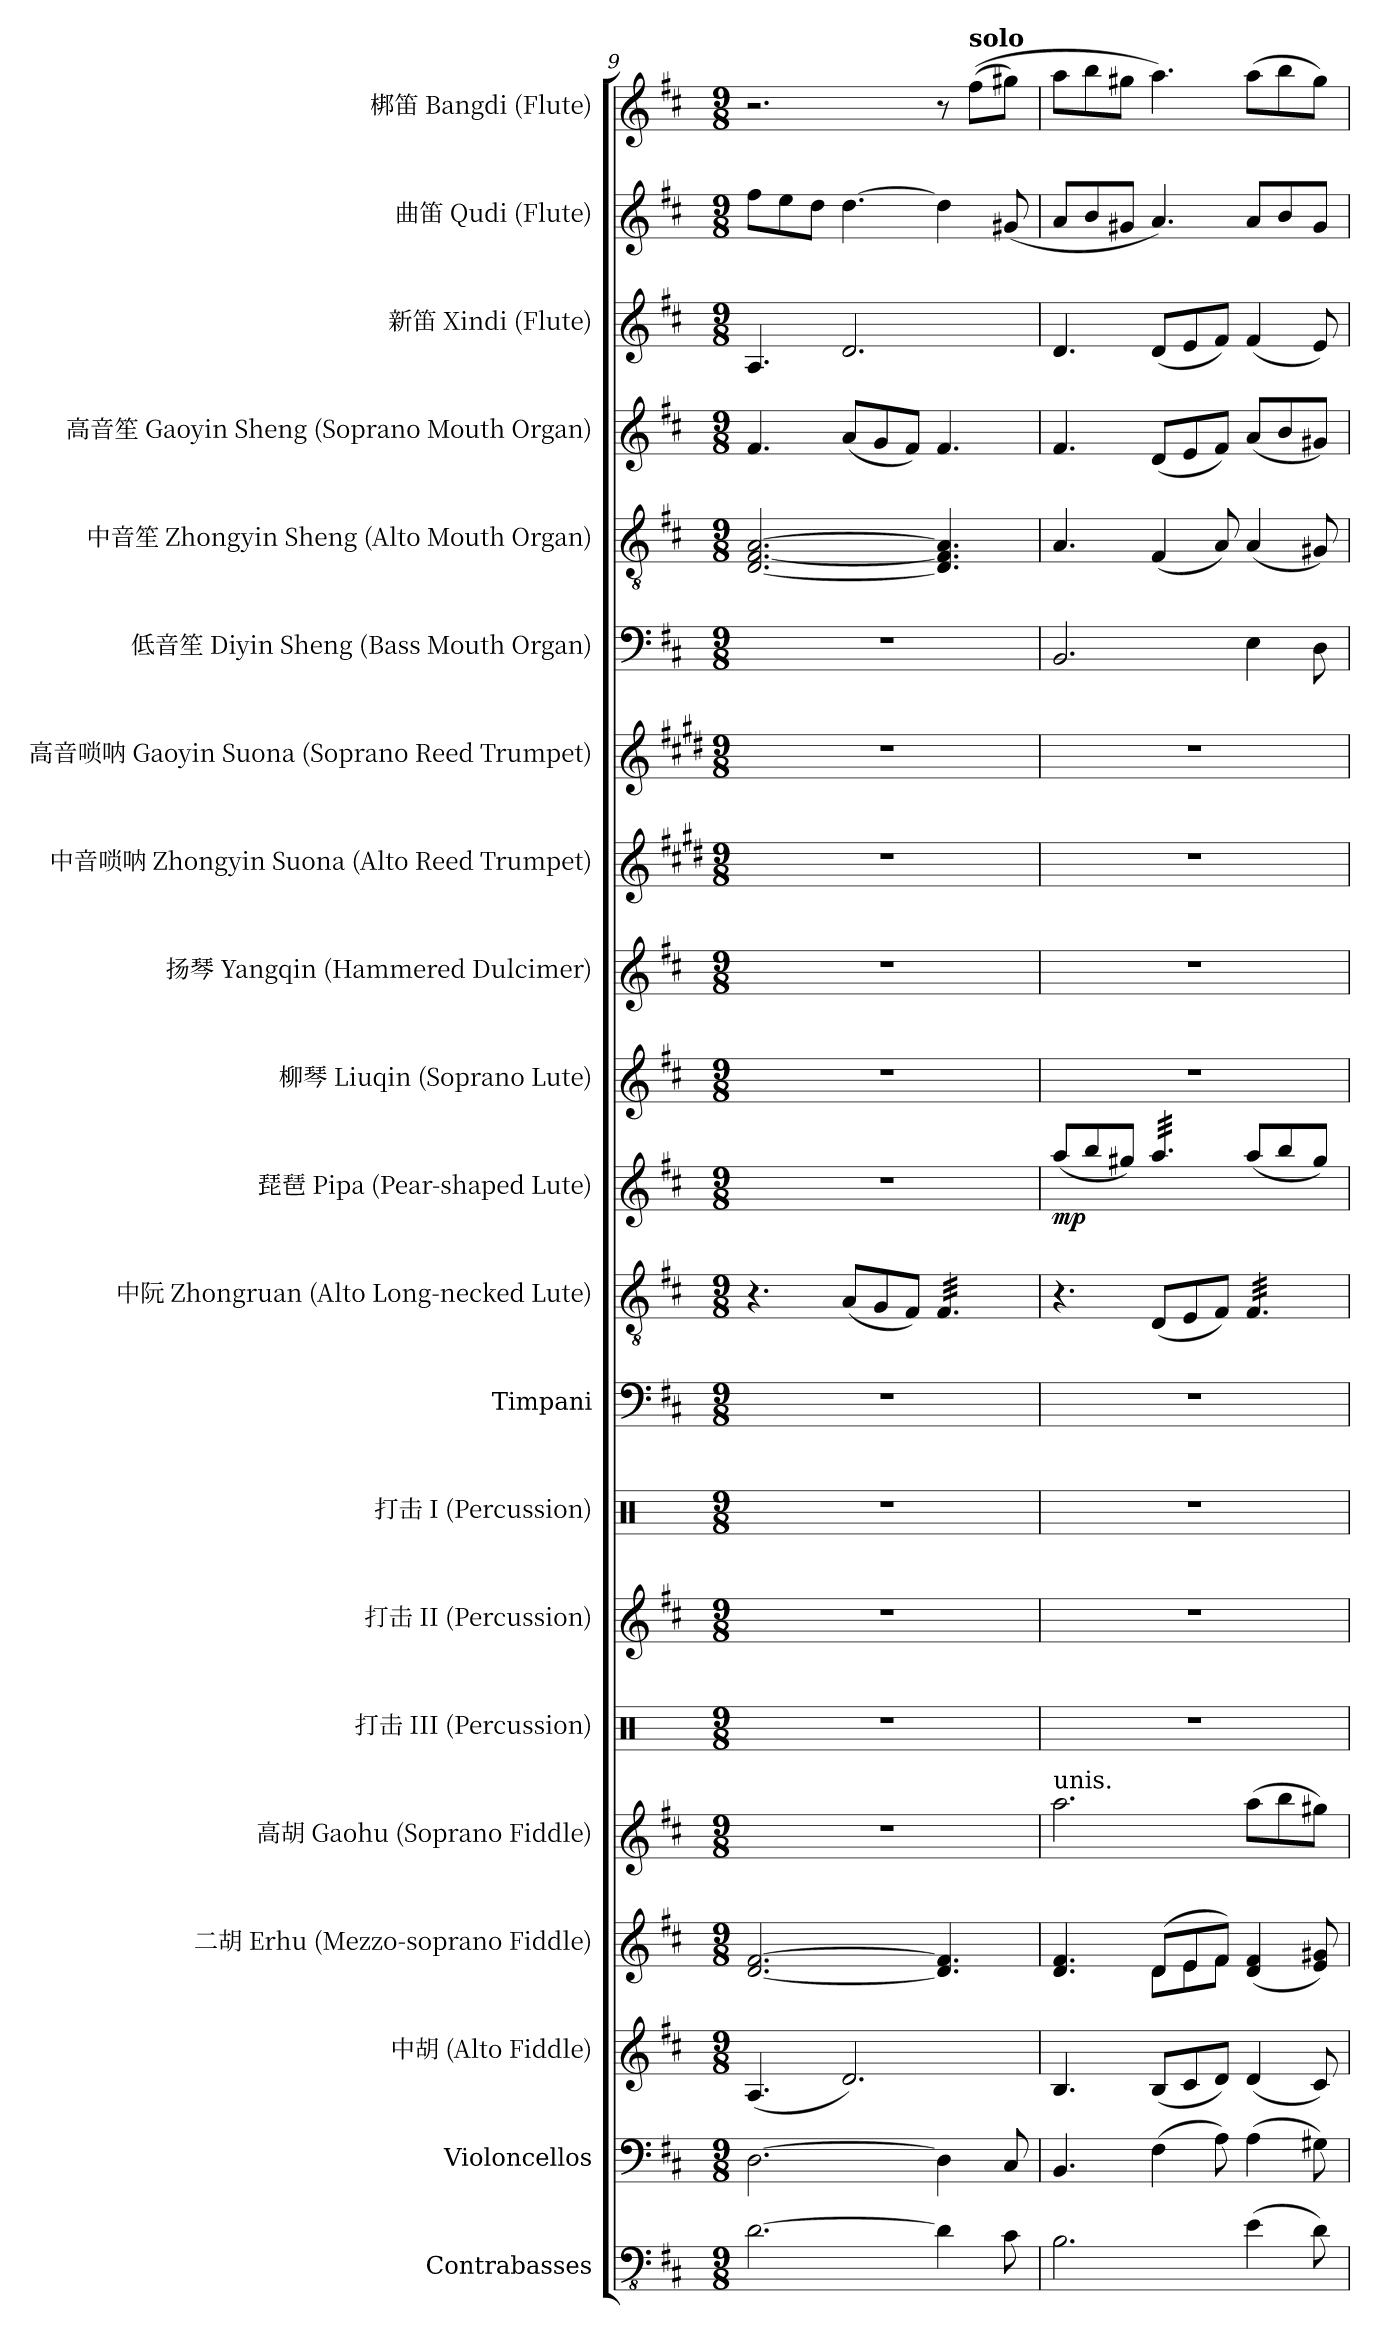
**kern	**kern	**kern	**kern	**kern	**kern	**kern	**kern	**kern	**kern	**kern	**dynam	**kern	**kern	**kern	**kern	**kern	**kern	**kern	**kern	**kern	**kern	**dynam
*part21	*part20	*part19	*part18	*part17	*part16	*part15	*part14	*part13	*part12	*part11	*part11	*part10	*part9	*part8	*part7	*part6	*part5	*part4	*part3	*part2	*part1	*part1
*staff21	*staff20	*staff19	*staff18	*staff17	*staff16	*staff15	*staff14	*staff13	*staff12	*staff11	*staff11	*staff10	*staff9	*staff8	*staff7	*staff6	*staff5	*staff4	*staff3	*staff2	*staff1	*staff1
*I"Contrabasses	*I"Violoncellos	*I"中胡 (Alto Fiddle)	*I"二胡 Erhu (Mezzo-soprano Fiddle)	*I"高胡 Gaohu (Soprano Fiddle)	*I"打击 III (Percussion)	*I"打击 II (Percussion)	*I"打击 I (Percussion)	*I"Timpani	*I"中阮 Zhongruan (Alto Long-necked Lute)	*I"琵琶 Pipa (Pear-shaped Lute)	*	*I"柳琴 Liuqin (Soprano Lute)	*I"扬琴 Yangqin  (Hammered Dulcimer)	*I"中音唢呐 Zhongyin Suona (Alto Reed Trumpet)	*I"高音唢呐 Gaoyin Suona (Soprano Reed Trumpet)	*I"低音笙 Diyin Sheng (Bass Mouth Organ)	*I"中音笙 Zhongyin Sheng (Alto Mouth Organ)	*I"高音笙 Gaoyin Sheng (Soprano Mouth Organ)	*I"新笛 Xindi (Flute)	*I"曲笛 Qudi (Flute)	*I"梆笛 Bangdi (Flute)	*
*I'Cbs.	*I'Vcs.	*	*	*	*I'打击 III	*I'打击 II	*I'打击 I	*I'Timp.	*	*	*	*	*	*	*	*	*	*	*	*	*	*
*clefFv4	*clefF4	*clefG2	*clefG2	*clefG2	*clefX	*clefG2	*clefX	*clefF4	*clefGv2	*clefG2	*	*clefG2	*clefG2	*clefG2	*clefG2	*clefF4	*clefGv2	*clefG2	*clefG2	*clefG2	*clefG2	*
*	*	*	*	*	*	*	*	*	*	*ITrd7c12	*	*	*	*ITrd1c2	*ITrd1c2	*	*	*	*	*	*	*
*k[f#c#]	*k[f#c#]	*k[f#c#]	*k[f#c#]	*k[f#c#]	*k[]	*k[f#c#]	*k[]	*k[f#c#]	*k[f#c#]	*k[f#c#]	*	*k[f#c#]	*k[f#c#]	*k[f#c#]	*k[f#c#]	*k[f#c#]	*k[f#c#]	*k[f#c#]	*k[f#c#]	*k[f#c#]	*k[f#c#]	*
*M9/8	*M9/8	*M9/8	*M9/8	*M9/8	*M9/8	*M9/8	*M9/8	*M9/8	*M9/8	*M9/8	*	*M9/8	*M9/8	*M9/8	*M9/8	*M9/8	*M9/8	*M9/8	*M9/8	*M9/8	*M9/8	*
=9	=9	=9	=9	=9	=9	=9	=9	=9	=9	=9	=9	=9	=9	=9	=9	=9	=9	=9	=9	=9	=9	=9
[2.D\	[2.D\	(4.A/	[2.d/ [2.f#/	8%9r	8%9r	8%9r	8%9r	8%9r	4.r	8%9r	.	8%9r	8%9r	8%9r	8%9r	8%9r	[2.D/ [2.F#/ [2.A/	4.f#/	4.A/	8ff#\L	2.r	.
.	.	.	.	.	.	.	.	.	.	.	.	.	.	.	.	.	.	.	.	8ee\	.	.
.	.	.	.	.	.	.	.	.	.	.	.	.	.	.	.	.	.	.	.	8dd\J	.	.
.	.	2.d/)	.	.	.	.	.	.	(8A/L	.	.	.	.	.	.	.	.	(8a/L	2.d/	[4.dd\	.	.
.	.	.	.	.	.	.	.	.	8G/	.	.	.	.	.	.	.	.	8g/	.	.	.	.
.	.	.	.	.	.	.	.	.	8F#/J)	.	.	.	.	.	.	.	.	8f#/J)	.	.	.	.
*	*	*	*	*	*	*	*	*	*tremolo	*	*	*	*	*	*	*	*	*	*	*	*	*
4D\]	4D\]	.	4.d/] 4.f#/]	.	.	.	.	.	32F#/LLL	.	.	.	.	.	.	.	4.D/] 4.F#/] 4.A/]	4.f#/	.	4dd\]	8r	.
.	.	.	.	.	.	.	.	.	32F#/	.	.	.	.	.	.	.	.	.	.	.	.	.
.	.	.	.	.	.	.	.	.	32F#/	.	.	.	.	.	.	.	.	.	.	.	.	.
.	.	.	.	.	.	.	.	.	32F#/	.	.	.	.	.	.	.	.	.	.	.	.	.
!	!	!	!	!	!	!	!	!	!	!	!	!	!	!	!	!	!	!	!	!	!LO:TX:a:B:t=solo	!
!	!	!	!	!	!	!	!	!	!	!	!	!	!	!	!	!	!	!	!	!	!	!LO:DY:b
!	!	!	!	!	!	!	!	!	!	!	!	!	!	!	!	!	!	!	!	!	!	!LO:DY:n=1:b
.	.	.	.	.	.	.	.	.	32F#/	.	.	.	.	.	.	.	.	.	.	.	((8ff#\L	mf f
.	.	.	.	.	.	.	.	.	32F#/	.	.	.	.	.	.	.	.	.	.	.	.	.
.	.	.	.	.	.	.	.	.	32F#/	.	.	.	.	.	.	.	.	.	.	.	.	.
.	.	.	.	.	.	.	.	.	32F#/	.	.	.	.	.	.	.	.	.	.	.	.	.
8C#\	8C#/	.	.	.	.	.	.	.	32F#/	.	.	.	.	.	.	.	.	.	.	(8g#X/	8gg#X\J)	.
.	.	.	.	.	.	.	.	.	32F#/	.	.	.	.	.	.	.	.	.	.	.	.	.
.	.	.	.	.	.	.	.	.	32F#/	.	.	.	.	.	.	.	.	.	.	.	.	.
.	.	.	.	.	.	.	.	.	32F#/JJJ	.	.	.	.	.	.	.	.	.	.	.	.	.
*	*	*	*	*	*	*	*	*	*Xtremolo	*	*	*	*	*	*	*	*	*	*	*	*	*
=10	=10	=10	=10	=10	=10	=10	=10	=10	=10	=10	=10	=10	=10	=10	=10	=10	=10	=10	=10	=10	=10	=10
*	*	*	*^	*	*	*	*	*	*	*	*	*	*	*	*	*	*	*	*	*	*	*
!	!	!	!	!	!LO:TX:a:t=unis.	!	!	!	!	!	!	!	!	!	!	!	!	!	!	!	!	!	!
!	!	!	!	!	!	!	!	!	!	!	!	!LO:DY:b	!	!	!	!	!	!	!	!	!	!	!
2.BB\	4.BB/	4.B/	4.d/ 4.f#/	4.ryy	2.aa\	8%9r	8%9r	8%9r	8%9r	4.r	(8a/L	mp	8%9r	8%9r	8%9r	8%9r	2.BB/	4.A/	4.f#/	4.d/	8a/L	8aa\L	.
.	.	.	.	.	.	.	.	.	.	.	8b/	.	.	.	.	.	.	.	.	.	8b/	8bb\	.
.	.	.	.	.	.	.	.	.	.	.	8g#X/J)	.	.	.	.	.	.	.	.	.	8g#X/J	8gg#X\J	.
*	*	*	*	*	*	*	*	*	*	*	*tremolo	*	*	*	*	*	*	*	*	*	*	*	*
.	(4F#\	(8B/L	(8d/L	8d\L	.	.	.	.	.	(8D/L	32a/LLL	.	.	.	.	.	.	(4F#/	(8d/L	(8d/L	4.a/)	4.aa\)	.
.	.	.	.	.	.	.	.	.	.	.	32a/	.	.	.	.	.	.	.	.	.	.	.	.
.	.	.	.	.	.	.	.	.	.	.	32a/	.	.	.	.	.	.	.	.	.	.	.	.
.	.	.	.	.	.	.	.	.	.	.	32a/	.	.	.	.	.	.	.	.	.	.	.	.
.	.	8c#/	8e/	8e\	.	.	.	.	.	8E/	32a/	.	.	.	.	.	.	.	8e/	8e/	.	.	.
.	.	.	.	.	.	.	.	.	.	.	32a/	.	.	.	.	.	.	.	.	.	.	.	.
.	.	.	.	.	.	.	.	.	.	.	32a/	.	.	.	.	.	.	.	.	.	.	.	.
.	.	.	.	.	.	.	.	.	.	.	32a/	.	.	.	.	.	.	.	.	.	.	.	.
.	8A\)	8d/J)	8f#/J)	8f#\J	.	.	.	.	.	8F#/J)	32a/	.	.	.	.	.	.	8A/)	8f#/J)	8f#/J)	.	.	.
.	.	.	.	.	.	.	.	.	.	.	32a/	.	.	.	.	.	.	.	.	.	.	.	.
.	.	.	.	.	.	.	.	.	.	.	32a/	.	.	.	.	.	.	.	.	.	.	.	.
.	.	.	.	.	.	.	.	.	.	.	32a/JJJ	.	.	.	.	.	.	.	.	.	.	.	.
*	*	*	*	*	*	*	*	*	*	*	*Xtremolo	*	*	*	*	*	*	*	*	*	*	*	*
*	*	*	*	*	*	*	*	*	*	*tremolo	*	*	*	*	*	*	*	*	*	*	*	*	*
(4E\	(4A\	(4d/	(4d/ 4f#/	4.ryy	(8aa\L	.	.	.	.	32F#/LLL	(8a/L	.	.	.	.	.	4E\	(4A/	(8a/L	(4f#/	8a/L	(8aa\L	.
.	.	.	.	.	.	.	.	.	.	32F#/	.	.	.	.	.	.	.	.	.	.	.	.	.
.	.	.	.	.	.	.	.	.	.	32F#/	.	.	.	.	.	.	.	.	.	.	.	.	.
.	.	.	.	.	.	.	.	.	.	32F#/	.	.	.	.	.	.	.	.	.	.	.	.	.
.	.	.	.	.	8bb\	.	.	.	.	32F#/	8b/	.	.	.	.	.	.	.	8b/	.	8b/	8bb\	.
.	.	.	.	.	.	.	.	.	.	32F#/	.	.	.	.	.	.	.	.	.	.	.	.	.
.	.	.	.	.	.	.	.	.	.	32F#/	.	.	.	.	.	.	.	.	.	.	.	.	.
.	.	.	.	.	.	.	.	.	.	32F#/	.	.	.	.	.	.	.	.	.	.	.	.	.
8D\)	8G#X\)	8c#/)	8e/ 8g#X/)	.	8gg#X\J)	.	.	.	.	32F#/	8g#/J)	.	.	.	.	.	8D\	8G#X/)	8g#X/J)	8e/)	8g#/J	8gg#\J)	.
.	.	.	.	.	.	.	.	.	.	32F#/	.	.	.	.	.	.	.	.	.	.	.	.	.
.	.	.	.	.	.	.	.	.	.	32F#/	.	.	.	.	.	.	.	.	.	.	.	.	.
.	.	.	.	.	.	.	.	.	.	32F#/JJJ	.	.	.	.	.	.	.	.	.	.	.	.	.
*	*	*	*	*	*	*	*	*	*	*Xtremolo	*	*	*	*	*	*	*	*	*	*	*	*	*
*	*	*	*v	*v	*	*	*	*	*	*	*	*	*	*	*	*	*	*	*	*	*	*	*
=	=	=	=	=	=	=	=	=	=	=	=	=	=	=	=	=	=	=	=	=	=	=
*-	*-	*-	*-	*-	*-	*-	*-	*-	*-	*-	*-	*-	*-	*-	*-	*-	*-	*-	*-	*-	*-	*-
